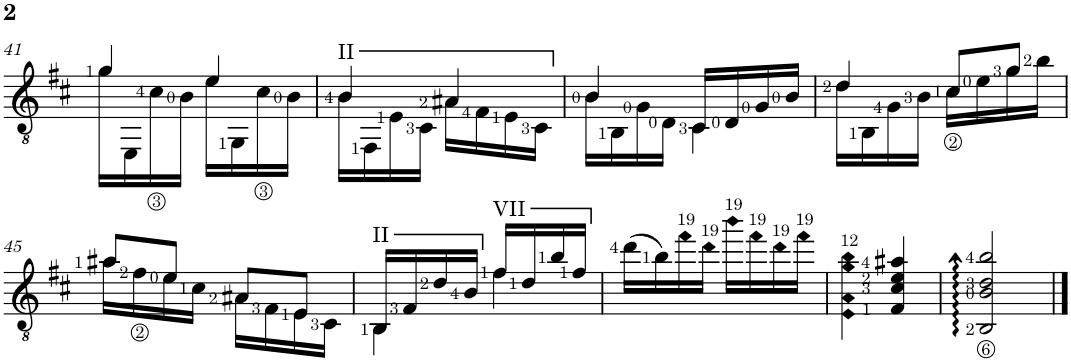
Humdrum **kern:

**kern	**kern
*part2	*part1
*staff2	*staff1
*I"Classical Guitar	*I"Classical Guitar
!!LO:PB:g=z
*clefGv2	*clefGv2
*k[f#c#]	*k[f#c#]
*	*b:
*M2/4	*M2/4
=41	=41
*^	*^
*	*^	*	*
4g	16r	8r	16g\LL	4g/
.	4EE	.	16EE\	.
.	.	16c#\LL	16c#<\	.
.	.	16B\JJ	16B\JJ	.
4e	.	8r	16e\LL	4e/
.	8.G	.	16GG\	.
.	.	16c#\LL	16c#<\	.
.	.	16B\JJ	16B\JJ	.
=42	=42	=42	=42	=42
!	!	!	!LO:TX:a:t=II	!
4B	16r	8r	16B\LL	4B/
.	4FF#	.	16FF#\	.
.	.	16E/LL	16E\	.
.	.	16C#/JJ	16C#\JJ	.
4A#X	.	16r	16A#X\LL	4A#/
.	8.ryy	16F#/LL	16F#\	.
.	.	16E/	16E\	.
.	.	16C#/JJ	16C#\JJ	.
=43	=43	=43	=43	=43
*	*	*^	*	*
!	!	!	!LO:N:vis=4	!	!
4B	16r	8r	4.r	16B\LL	4B/
.	8.BB	.	.	16BB\	.
.	.	16G/LL	.	16G\	.
.	.	16D/JJ	.	16D\JJ	.
4C#	16C#	16r	.	16C#/LL	4C#\
.	16r	8.D	.	16D/	.
.	16r	.	8G	16G/	.
.	16B	.	.	16B/JJ	.
=44	=44	=44	=44	=44	=44
!	!	!	!LO:N:vis=8	!	!
4d	16r	8r	8.r	16d\LL	4d/
.	8.BB	.	.	16BB\	.
.	.	4G	.	16G\	.
.	.	.	16B	16B\JJ	.
4c#	16r	.	4r	16c#\LL	8c#/L
.	16e\LL	.	.	16e\	.
.	16g\	8r	.	16g\	8g/J
.	16b\JJ	.	.	16b\JJ	.
*	*	*v	*v	*	*
!!LO:LB:g=z	!!
=45	=45	=45	=45	=45
16a#X\LL	2r	2r	16a#X\LL	8a#/L
16f#\J	.	.	16f#\	.
16e\L	.	.	16e\	8e/J
16c#\JJ	.	.	16c#\JJ	.
16A#X/LL	.	.	16A#X\LL	8A#/L
16F#/J	.	.	16F#\	.
16E/L	.	.	16E\	8E/J
16C#/JJ	.	.	16C#\JJ	.
*	*v	*v	*	*
=46	=46	=46	=46
!	!	!LO:TX:a:t=II	!
16r	4BB	16BB/LL	4BB\
16F#/LL	.	16F#/	.
16d/	.	16d/	.
16B/JJ	.	16B/JJ	.
!	!	!LO:TX:a:t=VII	!
16f#\LL	4r	16f#/LL	4f#\
16d\J	.	16d/	.
16b\L	.	16b/	.
16f#\JJ	.	16f#/JJ	.
*v	*v	*	*
*	*v	*v
=47	=47
(16dd\LL	(16dd\LL
16b\J)	16b\)
!	!LO:TX:a:t=19
!LO:TX:a:t=harmonics	!
!LO:N:head=diamond	!LO:N:head=diamond
16ff#\L	16ff#\
!	!LO:TX:a:t=19
!LO:N:head=diamond	!LO:N:head=diamond
16dd\JJ	16dd\JJ
!	!LO:TX:a:t=19
!LO:N:head=diamond	!LO:N:head=diamond
16bb\LL	16bb\LL
!	!LO:TX:a:t=19
!LO:N:head=diamond	!LO:N:head=diamond
16ff#\J	16ff#\
!	!LO:TX:a:t=19
!LO:N:head=diamond	!LO:N:head=diamond
16dd\L	16dd\
!	!LO:TX:a:t=19
!LO:N:head=diamond	!LO:N:head=diamond
16ff#\JJ	16ff#\JJ
=48	=48
!	!LO:TX:a:t=12
!LO:N:n=1:head=diamond	!
!LO:N:n=2:head=diamond	!
!LO:N:n=3:head=diamond	!
!LO:N:n=4:head=diamond	!LO:N:n=1:head=diamond
!	!LO:N:n=2:head=diamond
!	!LO:N:n=3:head=diamond
!	!LO:N:n=4:head=diamond
4B 4e 4g 4b	4E\ 4A\ 4g\ 4b\
!LO:TX:a:t=normal	!
4F# 4c# 4e 4a#X	4F#/ 4c#/ 4e/ 4a#X/
=49	=49
2BB::< 2B::< 2d::< 2b::<	2BB/::< 2B/::< 2d/::< 2b/::<
==	==
*-	*-
